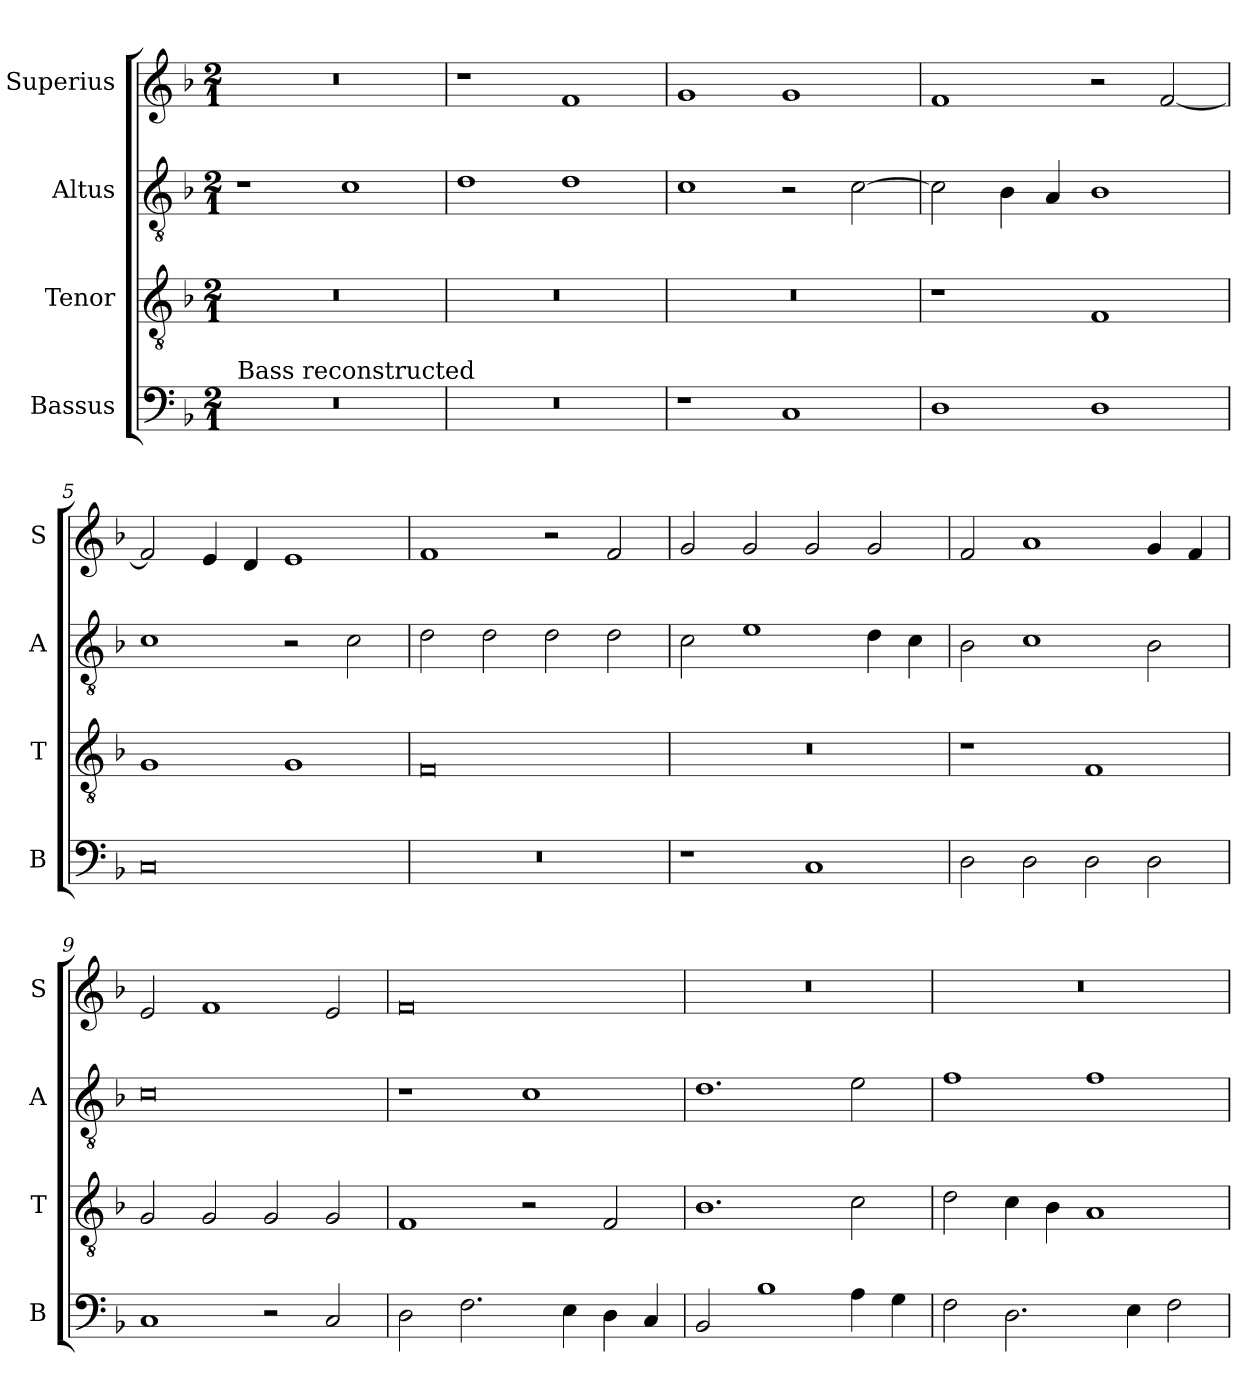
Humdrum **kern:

**kern	**kern	**kern	**kern
*part4	*part3	*part2	*part1
*staff4	*staff3	*staff2	*staff1
*I"Bassus	*I"Tenor	*I"Altus	*I"Superius
*I'B	*I'T	*I'A	*I'S
*clefF4	*clefGv2	*clefGv2	*clefG2
*k[b-]	*k[b-]	*k[b-]	*k[b-]
*M2/1	*M2/1	*M2/1	*M2/1
=1	=1	=1	=1
!LO:TX:a:t=Bass reconstructed	!	!	!
0r	0r	1r	0r
.	.	1c	.
=2	=2	=2	=2
0r	0r	1d	1r
.	.	1d	1f
=3	=3	=3	=3
1r	0r	1c	1g
1C	.	2r	1g
.	.	[2c\	.
=4	=4	=4	=4
1D	1r	2c\]	1f
.	.	4B-\	.
.	.	4A/	.
1D	1F	1B-	2r
.	.	.	[2f/
=5	=5	=5	=5
0C	1G	1c	2f/]
.	.	.	4e/
.	.	.	4d/
.	1G	2r	1e
.	.	2c\	.
=6	=6	=6	=6
0r	0F	2d\	1f
.	.	2d\	.
.	.	2d\	2r
.	.	2d\	2f/
=7	=7	=7	=7
1r	0r	2c\	2g/
.	.	1e	2g/
1C	.	.	2g/
.	.	4d\	2g/
.	.	4c\	.
=8	=8	=8	=8
2D\	1r	2B-\	2f/
2D\	.	1c	1a
2D\	1F	.	.
2D\	.	2B-\	4g/
.	.	.	4f/
=9	=9	=9	=9
1C	2G/	0c	2e/
.	2G/	.	1f
2r	2G/	.	.
2C/	2G/	.	2e/
=10	=10	=10	=10
2D\	1F	1r	0f
2.F\	.	.	.
.	2r	1c	.
4E\	.	.	.
4D\	2F/	.	.
4C/	.	.	.
=11	=11	=11	=11
2BB-/	1.B-	1.d	0r
1B-	.	.	.
4A\	2c\	2e\	.
4G\	.	.	.
=12	=12	=12	=12
2F\	2d\	1f	0r
2.D\	4c\	.	.
.	4B-\	.	.
.	1A	1f	.
4E\	.	.	.
2F\	.	.	.
=	=	=	=
*-	*-	*-	*-
